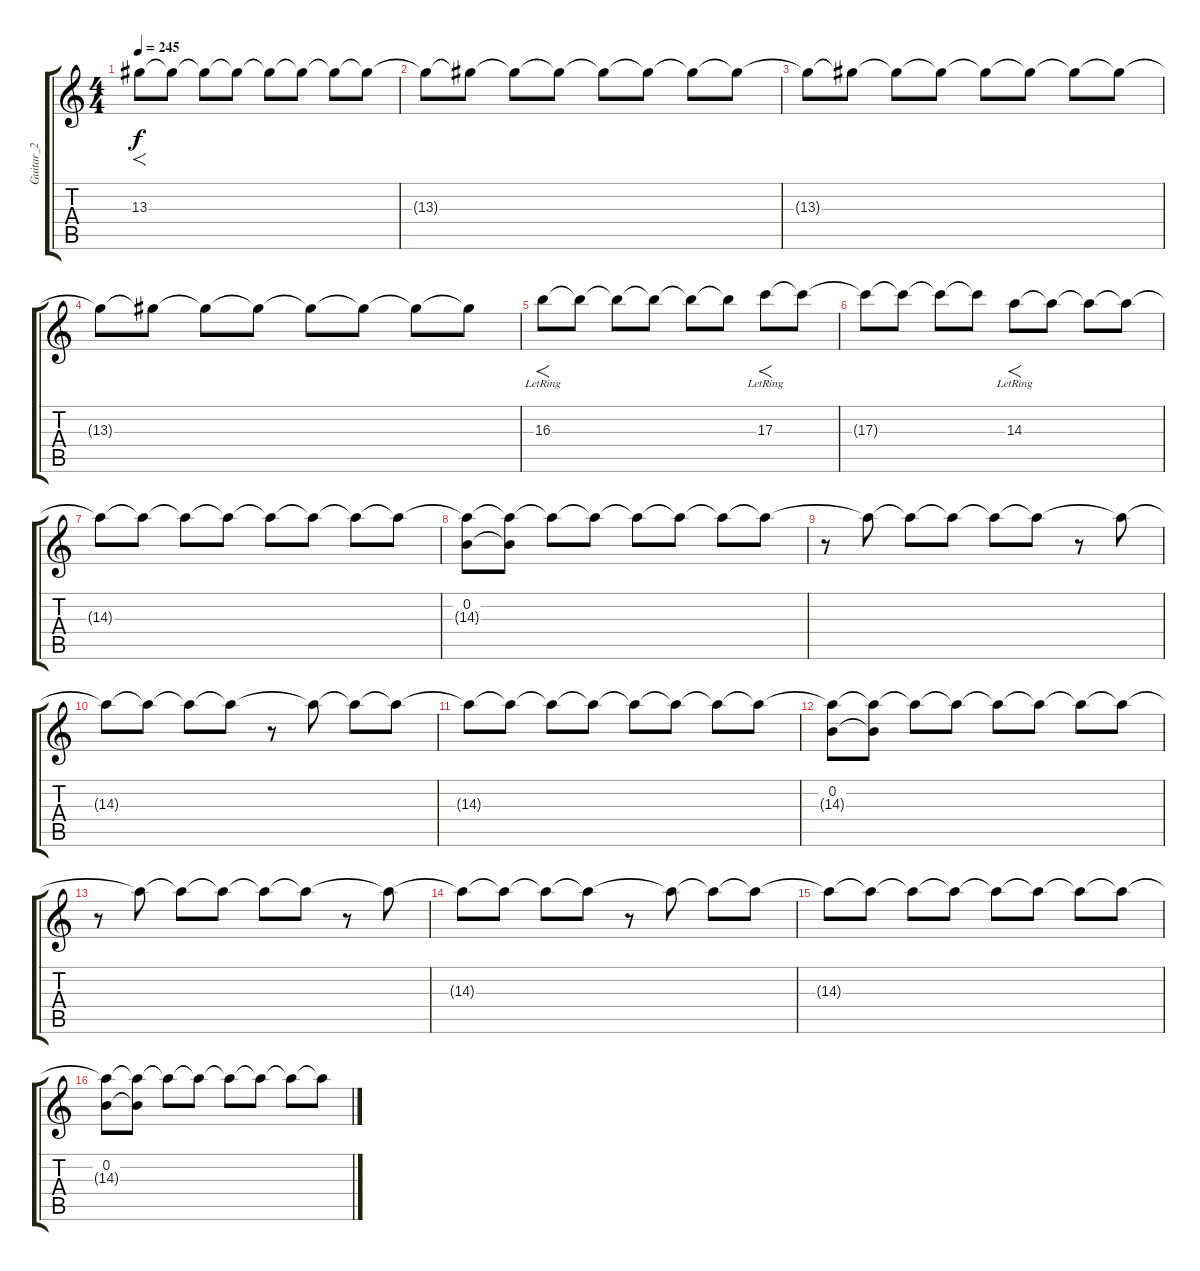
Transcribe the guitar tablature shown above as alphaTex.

\track ("Guitar_2" "Guitar_2") {instrument electricguitarjazz}
\staff {score tabs}
\tuning (E4 B3 G3 D3 A2 E2) {hide}
\ts (4 4)
\tempo 245
\clef g2
\ks c
13.3.8{f dy f} 13.3{t}.8 13.3{t}.8 13.3{t}.8 13.3{t}.8 13.3{t}.8 13.3{t}.8 13.3{t}.8 |
13.3{t}.8 13.3{t}.8 13.3{t}.8 13.3{t}.8 13.3{t}.8 13.3{t}.8 13.3{t}.8 13.3{t}.8 |
13.3{t}.8 13.3{t}.8 13.3{t}.8 13.3{t}.8 13.3{t}.8 13.3{t}.8 13.3{t}.8 13.3{t}.8 |
13.3{t}.8 13.3{t}.8 13.3{t}.8 13.3{t}.8 13.3{t}.8 13.3{t}.8 13.3{t}.8 13.3{t}.8 |
16.3{lr}.8{f} 16.3{t}.8 16.3{t}.8 16.3{t}.8 16.3{t}.8 16.3{t}.8 17.3{lr}.8{f} 17.3{t}.8 |
17.3{t}.8 17.3{t}.8 17.3{t}.8 17.3{t}.8 14.3{lr}.8{f} 14.3{t}.8 14.3{t}.8 14.3{t}.8 |
14.3{t}.8 14.3{t}.8 14.3{t}.8 14.3{t}.8 14.3{t}.8 14.3{t}.8 14.3{t}.8 14.3{t}.8 |
(0.2 14.3{t}).8 (0.2{t} 14.3{t}).8 14.3{t}.8 14.3{t}.8 14.3{t}.8 14.3{t}.8 14.3{t}.8 14.3{t}.8 |
r.8 14.3{t}.8 14.3{t}.8 14.3{t}.8 14.3{t}.8 14.3{t}.8 r.8 14.3{t}.8 |
14.3{t}.8 14.3{t}.8 14.3{t}.8 14.3{t}.8 r.8 14.3{t}.8 14.3{t}.8 14.3{t}.8 |
14.3{t}.8 14.3{t}.8 14.3{t}.8 14.3{t}.8 14.3{t}.8 14.3{t}.8 14.3{t}.8 14.3{t}.8 |
(0.2 14.3{t}).8 (0.2{t} 14.3{t}).8 14.3{t}.8 14.3{t}.8 14.3{t}.8 14.3{t}.8 14.3{t}.8 14.3{t}.8 |
r.8 14.3{t}.8 14.3{t}.8 14.3{t}.8 14.3{t}.8 14.3{t}.8 r.8 14.3{t}.8 |
14.3{t}.8 14.3{t}.8 14.3{t}.8 14.3{t}.8 r.8 14.3{t}.8 14.3{t}.8 14.3{t}.8 |
14.3{t}.8 14.3{t}.8 14.3{t}.8 14.3{t}.8 14.3{t}.8 14.3{t}.8 14.3{t}.8 14.3{t}.8 |
(0.2 14.3{t}).8 (0.2{t} 14.3{t}).8 14.3{t}.8 14.3{t}.8 14.3{t}.8 14.3{t}.8 14.3{t}.8 14.3{t}.8
